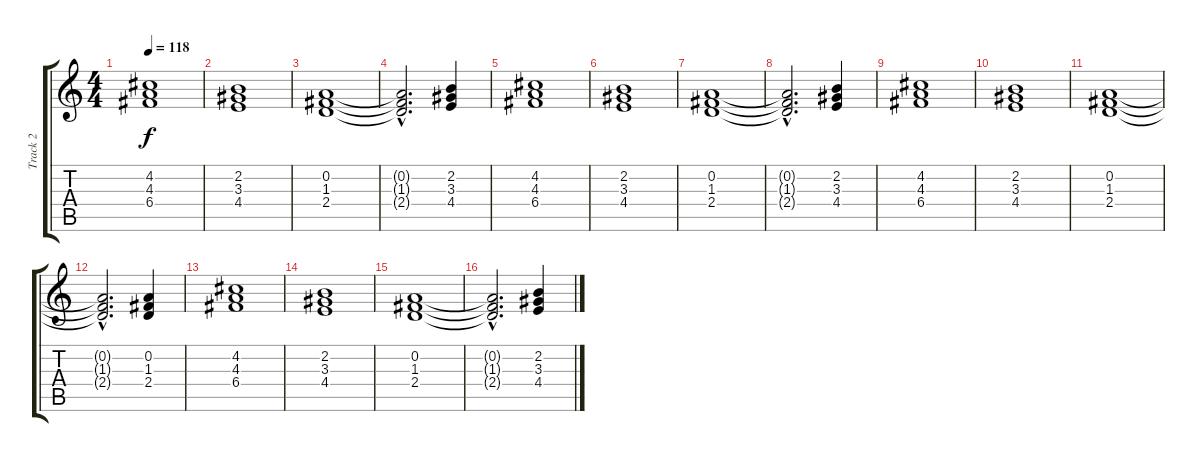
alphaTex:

\track ("Track 2" "Track 2") {instrument distortionguitar}
\staff {score tabs}
\tuning (D4 A3 F3 C3 G2 D2) {hide}
\ts (4 4)
\tempo 118
\clef g2
\ks c
(4.2 4.3 6.4).1{dy f} |
(2.2 3.3 4.4).1 |
(0.2 1.3 2.4).1 |
(0.2{hac t} 1.3{hac t} 2.4{hac t}).2{d} (2.2 3.3 4.4).4 |
(4.2 4.3 6.4).1 |
(2.2 3.3 4.4).1 |
(0.2 1.3 2.4).1 |
(0.2{hac t} 1.3{hac t} 2.4{hac t}).2{d} (2.2 3.3 4.4).4 |
(4.2 4.3 6.4).1 |
(2.2 3.3 4.4).1 |
(0.2 1.3 2.4).1 |
(0.2{hac t} 1.3{hac t} 2.4{hac t}).2{d} (0.2 1.3 2.4).4 |
(4.2 4.3 6.4).1 |
(2.2 3.3 4.4).1 |
(0.2 1.3 2.4).1 |
(0.2{hac t} 1.3{hac t} 2.4{hac t}).2{d} (2.2 3.3 4.4).4
